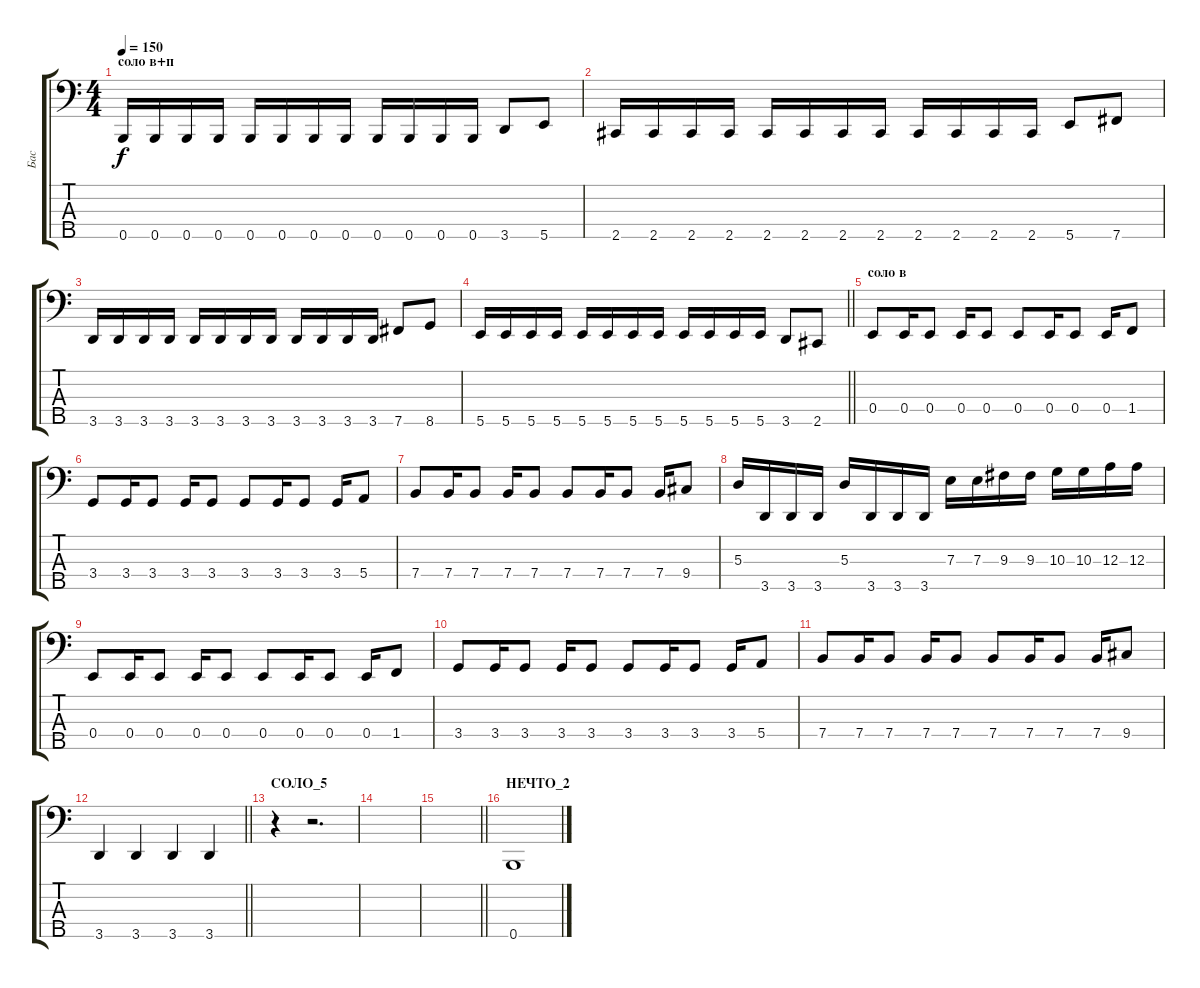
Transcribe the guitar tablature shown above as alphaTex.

\track ("Бас" "Бас") {instrument electricbassfinger}
\staff {score tabs}
\tuning (G2 D2 A1 E1 B0) {hide}
\ts (4 4)
\section ("" "соло в+п")
\tempo 150
\clef f4
\ks c
0.5.16{dy f} 0.5.16 0.5.16 0.5.16 0.5.16 0.5.16 0.5.16 0.5.16 0.5.16 0.5.16 0.5.16 0.5.16 3.5.8 5.5.8 |
2.5.16 2.5.16 2.5.16 2.5.16 2.5.16 2.5.16 2.5.16 2.5.16 2.5.16 2.5.16 2.5.16 2.5.16 5.5.8 7.5.8 |
3.5.16 3.5.16 3.5.16 3.5.16 3.5.16 3.5.16 3.5.16 3.5.16 3.5.16 3.5.16 3.5.16 3.5.16 7.5.8 8.5.8 |
\barLineRight lightlight
5.5.16 5.5.16 5.5.16 5.5.16 5.5.16 5.5.16 5.5.16 5.5.16 5.5.16 5.5.16 5.5.16 5.5.16 3.5.8 2.5.8 |
\section ("" "соло в")
0.4.8 0.4.16 0.4.8 0.4.16 0.4.8 0.4.8 0.4.16 0.4.8 0.4.16 1.4.8 |
3.4.8 3.4.16 3.4.8 3.4.16 3.4.8 3.4.8 3.4.16 3.4.8 3.4.16 5.4.8 |
7.4.8 7.4.16 7.4.8 7.4.16 7.4.8 7.4.8 7.4.16 7.4.8 7.4.16 9.4.8 |
5.3.16 3.5.16 3.5.16 3.5.16 5.3.16 3.5.16 3.5.16 3.5.16 7.3.16 7.3.16 9.3.16 9.3.16 10.3.16 10.3.16 12.3.16 12.3.16 |
0.4.8 0.4.16 0.4.8 0.4.16 0.4.8 0.4.8 0.4.16 0.4.8 0.4.16 1.4.8 |
3.4.8 3.4.16 3.4.8 3.4.16 3.4.8 3.4.8 3.4.16 3.4.8 3.4.16 5.4.8 |
7.4.8 7.4.16 7.4.8 7.4.16 7.4.8 7.4.8 7.4.16 7.4.8 7.4.16 9.4.8 |
\barLineRight lightlight
3.5.4 3.5.4 3.5.4 3.5.4 |
\section ("" "СОЛО_5")
r.4 r.2{d} |
|
\barLineRight lightlight
|
\section ("" "НЕЧТО_2")
0.5.1
